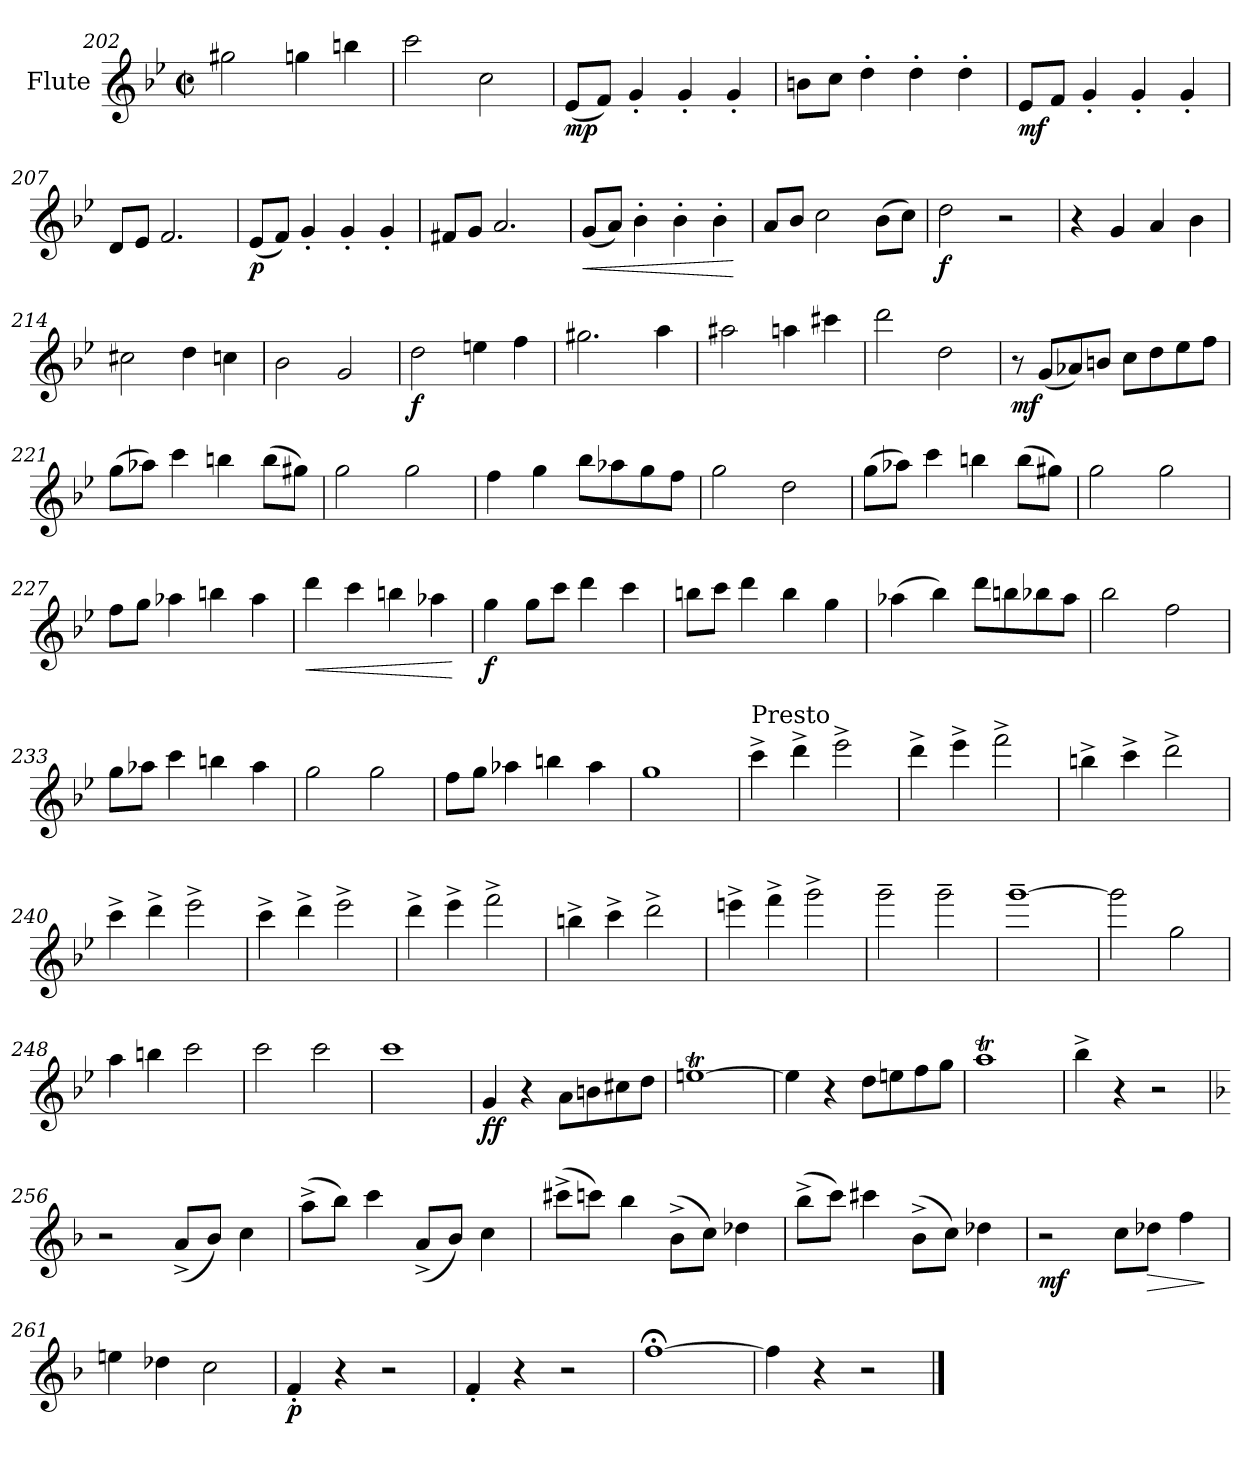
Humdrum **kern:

**kern	**dynam
*part1	*part1
*staff1	*staff1
*I"Flute	*
*I'Fl	*
*clefG2	*
*k[b-e-]	*
*B-:	*
*M2/2	*
*met(c|)	*
=202	=202
2gg#X\	.
4ggn\	.
4bbn\	.
=203	=203
2ccc\	.
2cc\	.
=204	=204
!	!LO:DY:b
(8e-/L	mp
8f/J)	.
4g'/	.
4g'/	.
4g'/	.
!!LO:LB:g=z
=205	=205
8bn\L	.
8cc\J	.
4dd'\	.
4dd'\	.
4dd'\	.
=206	=206
!	!LO:DY:b
8e-/L	mf
8f/J	.
4g'/	.
4g'/	.
4g'/	.
=207	=207
8d/L	.
8e-/J	.
2.f/	.
=208	=208
!	!LO:DY:b
(8e-/L	p
8f/J)	.
4g'/	.
4g'/	.
4g'/	.
=209	=209
8f#X/L	.
8g/J	.
2.a/	.
=210	=210
!	!LO:HP:b
(8g/L	<
8a/J)	.
4b-'\	.
4b-'\	.
4b-'\	.
.	[
=211	=211
8a/L	.
8b-/J	.
2cc\	.
(8b-\L	.
8cc\J)	.
=212	=212
!	!LO:DY:b
2dd\	f
2r	.
!!LO:LB:g=z
=213	=213
4r	.
4g/	.
4a/	.
4b-\	.
=214	=214
2cc#X\	.
4dd\	.
4ccn\	.
=215	=215
2b-\	.
2g/	.
=216	=216
!	!LO:DY:b
2dd\	f
4een\	.
4ff\	.
=217	=217
2.gg#X\	.
4aa\	.
=218	=218
2aa#X\	.
4aan\	.
4ccc#X\	.
=219	=219
2ddd\	.
2dd\	.
=220	=220
!	!LO:DY:b
8r	mf
(8g/L	.
8a-X/)	.
8bn/J	.
8cc\L	.
8dd\	.
8ee-\	.
8ff\J	.
!!LO:LB:g=z
=221	=221
(8gg\L	.
8aa-X\J)	.
4ccc\	.
4bbn\	.
(8bb\L	.
8gg#X\J)	.
=222	=222
2gg\	.
2gg\	.
=223	=223
4ff\	.
4gg\	.
8bb-\L	.
8aa-X\	.
8gg\	.
8ff\J	.
=224	=224
2gg\	.
2dd\	.
=225	=225
(8gg\L	.
8aa-X\J)	.
4ccc\	.
4bbn\	.
(8bb\L	.
8gg#X\J)	.
=226	=226
2gg\	.
2gg\	.
=227	=227
8ff\L	.
8gg\J	.
4aa-X\	.
4bbn\	.
4aa-\	.
!!LO:PB:g=z
=228	=228
!	!LO:HP:b
4ddd\	<
4ccc\	.
4bbn\	.
4aa-X\	.
.	[
=229	=229
!	!LO:DY:b
4gg\	f
8gg\L	.
8ccc\J	.
4ddd\	.
4ccc\	.
=230	=230
8bbn\L	.
8ccc\J	.
4ddd\	.
4bb\	.
4gg\	.
=231	=231
(4aa-X\	.
4bb-\)	.
8ddd\L	.
8bbn\	.
8bb-X\	.
8aa-\J	.
=232	=232
2bb-\	.
2ff\	.
=233	=233
8gg\L	.
8aa-X\J	.
4ccc\	.
4bbn\	.
4aa-\	.
=234	=234
2gg\	.
2gg\	.
=235	=235
8ff\L	.
8gg\J	.
4aa-X\	.
4bbn\	.
4aa-\	.
!!LO:LB:g=z
=236	=236
1gg	.
=237	=237
!LO:TX:a:t=Presto	!
4ccc^\	.
4ddd^\	.
2eee-^\	.
=238	=238
4ddd^\	.
4eee-^\	.
2fff^\	.
=239	=239
4bbn^\	.
4ccc^\	.
2ddd^\	.
=240	=240
4ccc^\	.
4ddd^\	.
2eee-^\	.
=241	=241
4ccc^\	.
4ddd^\	.
2eee-^\	.
=242	=242
4ddd^\	.
4eee-^\	.
2fff^\	.
=243	=243
4bbn^\	.
4ccc^\	.
2ddd^\	.
=244	=244
4eeen^\	.
4fff^\	.
2ggg^\	.
=245	=245
2ggg~\	.
2ggg~\	.
=246	=246
[1ggg~	.
=247	=247
2ggg\]	.
2gg\	.
!!LO:LB:g=z
=248	=248
4aa\	.
4bbn\	.
2ccc\	.
=249	=249
2ccc\	.
2ccc\	.
=250	=250
1ccc	.
=251	=251
!	!LO:DY:b
4g/	ff
4r	.
8a\L	.
8bn\	.
8cc#X\	.
8dd\J	.
=252	=252
[1eent	.
=253	=253
4ee\]	.
4r	.
8dd\L	.
8een\	.
8ff\	.
8gg\J	.
=254	=254
1aat	.
=255	=255
4bb-^\	.
4r	.
2r	.
=256	=256
*k[b-]	*
*F:	*
2r	.
(8a^/L	.
8b-/J)	.
4cc\	.
!!LO:LB:g=z
=257	=257
(8aa^\L	.
8bb-\J)	.
4ccc\	.
(8a^/L	.
8b-/J)	.
4cc\	.
=258	=258
(8ccc#X^\L	.
8cccn\J)	.
4bb-\	.
(8b-^\L	.
8cc\J)	.
4dd-X\	.
=259	=259
(8bb-^\L	.
8ccc\J)	.
4ccc#X\	.
(8b-^\L	.
8cc\J)	.
4dd-X\	.
=260	=260
!	!LO:DY:b
2r	mf
8cc\L	.
!	!LO:HP:b
8dd-X\J	>
4ff\	.
.	]
=261	=261
4een\	.
4dd-X\	.
2cc\	.
=262	=262
!	!LO:DY:b
4f'/	p
4r	.
2r	.
=263	=263
4f'/	.
4r	.
2r	.
=264	=264
[1ff;<	.
!!LO:LB:g=z
=265	=265
4ff\]	.
4r	.
2r	.
==	==
*-	*-
